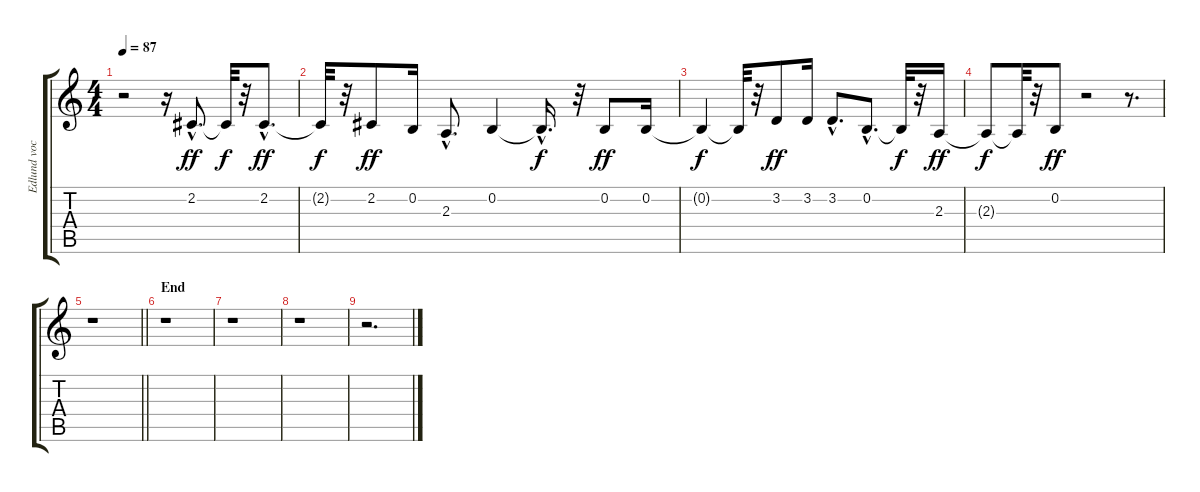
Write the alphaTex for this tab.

\track ("Edlund vocal" "Edlund voc") {instrument acousticgrandpiano}
\staff {score tabs}
\tuning (E4 B3 G3 D3 A2 E2) {hide}
\ts (4 4)
\tempo 87
\clef g2
\ks c
r.2{dy f} r.16 2.2{hac}.8{d dy ff} 2.2{t}.32{dy f} r.32 2.2{hac}.8{d dy ff} |
2.2{t}.32{dy f} r.32 2.2.8{dy ff} 0.2.16 2.3{hac}.8{d} 0.2.4 0.2{hac t}.16{d dy f} r.32 0.2.8{dy ff} 0.2.16 |
0.2{t}.4{dy f} 0.2{t}.32 r.32 3.2.8{dy ff} 3.2.16 3.2{hac}.8{d} 0.2{hac}.8{d} 0.2{t}.32{dy f} r.32 2.3.16{dy ff} |
2.3{t}.8{dy f} 2.3{t}.32 r.32 0.2.8{dy ff} r.2 r.8{d} |
\barLineRight lightlight
r.1 |
\section ("" "End")
r.1 |
r.1 |
r.1 |
r.2{d}
